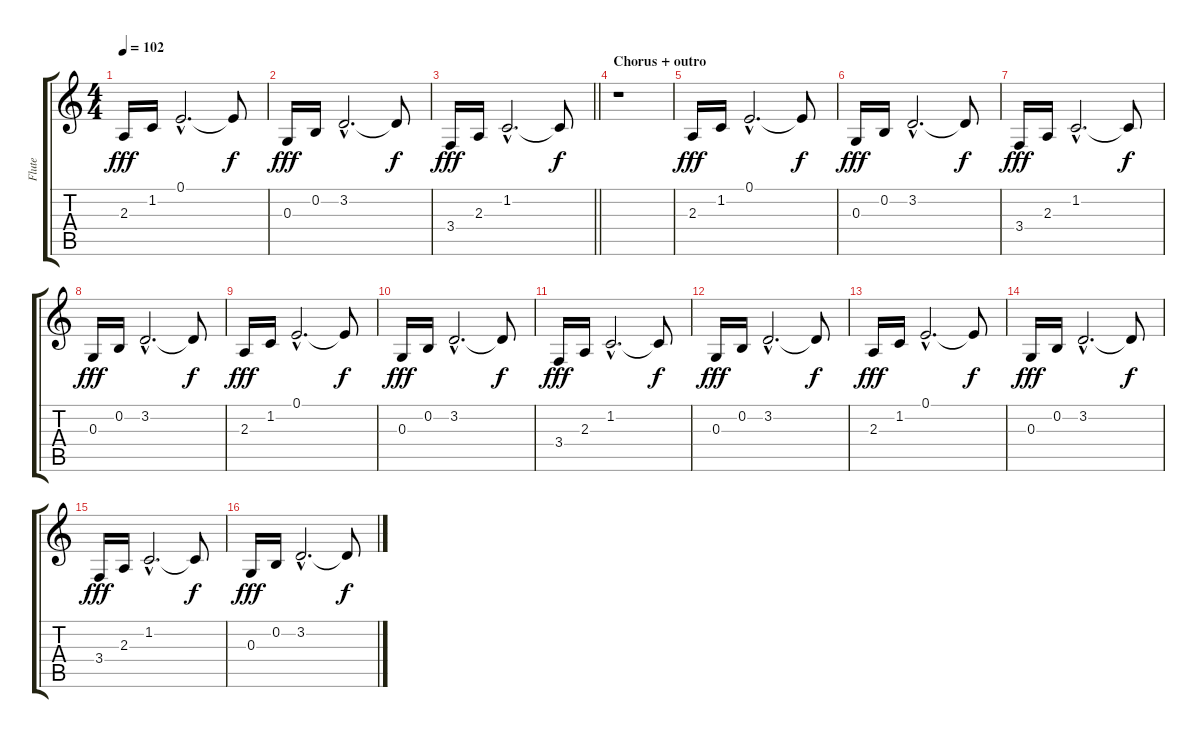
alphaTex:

\track ("Flute" "Flute") {instrument pad5bowed}
\staff {score tabs}
\tuning (E4 B3 G3 D3 A2 E2) {hide}
\ts (4 4)
\tempo 102
\clef g2
\ks c
2.3.16{dy fff} 1.2.16 0.1{hac}.2{d} 0.1{t}.8{dy f} |
0.3.16{dy fff} 0.2.16 3.2{hac}.2{d} 3.2{t}.8{dy f} |
\barLineRight lightlight
3.4.16{dy fff} 2.3.16 1.2{hac}.2{d} 1.2{t}.8{dy f} |
\section ("" "Chorus + outro")
r.1 |
2.3.16{dy fff} 1.2.16 0.1{hac}.2{d} 0.1{t}.8{dy f} |
0.3.16{dy fff} 0.2.16 3.2{hac}.2{d} 3.2{t}.8{dy f} |
3.4.16{dy fff} 2.3.16 1.2{hac}.2{d} 1.2{t}.8{dy f} |
0.3.16{dy fff} 0.2.16 3.2{hac}.2{d} 3.2{t}.8{dy f} |
2.3.16{dy fff} 1.2.16 0.1{hac}.2{d} 0.1{t}.8{dy f} |
0.3.16{dy fff} 0.2.16 3.2{hac}.2{d} 3.2{t}.8{dy f} |
3.4.16{dy fff} 2.3.16 1.2{hac}.2{d} 1.2{t}.8{dy f} |
0.3.16{dy fff} 0.2.16 3.2{hac}.2{d} 3.2{t}.8{dy f} |
2.3.16{dy fff} 1.2.16 0.1{hac}.2{d} 0.1{t}.8{dy f} |
0.3.16{dy fff} 0.2.16 3.2{hac}.2{d} 3.2{t}.8{dy f} |
3.4.16{dy fff} 2.3.16 1.2{hac}.2{d} 1.2{t}.8{dy f} |
0.3.16{dy fff} 0.2.16 3.2{hac}.2{d} 3.2{t}.8{dy f}
